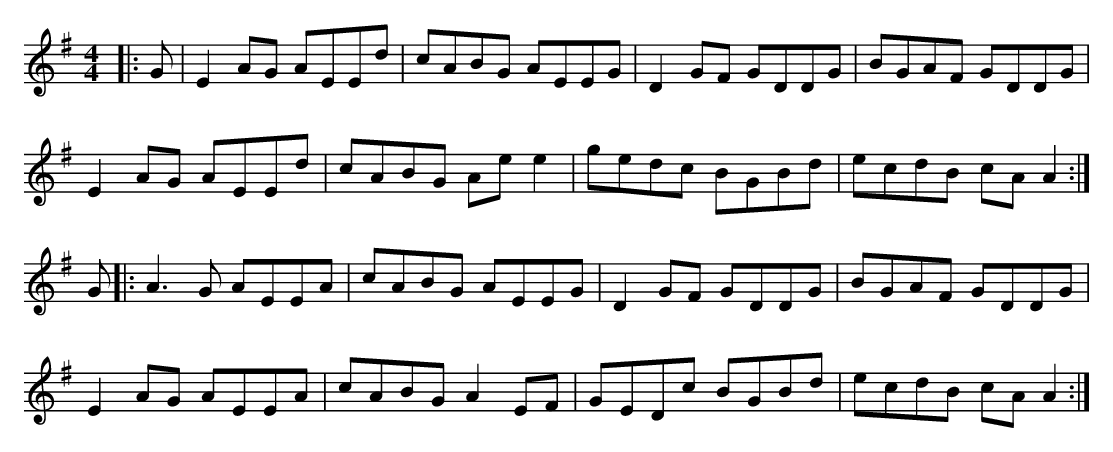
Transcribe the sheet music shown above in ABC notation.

X:1
M:4/4
K:Ador
|:G|E2 AG AEEd|cABG AEEG|D2GF GDDG|BGAF GDDG|
E2 AG AEEd|cABG Ae e2|gedc BGBd|ecdB cA A2:|
G|:A3G AEEA|cABG AEEG|D2 GF GDDG|BGAF GDDG|
E2 AG AEEA|cABG A2 EF|GEDc BGBd|ecdB cA A2:|
